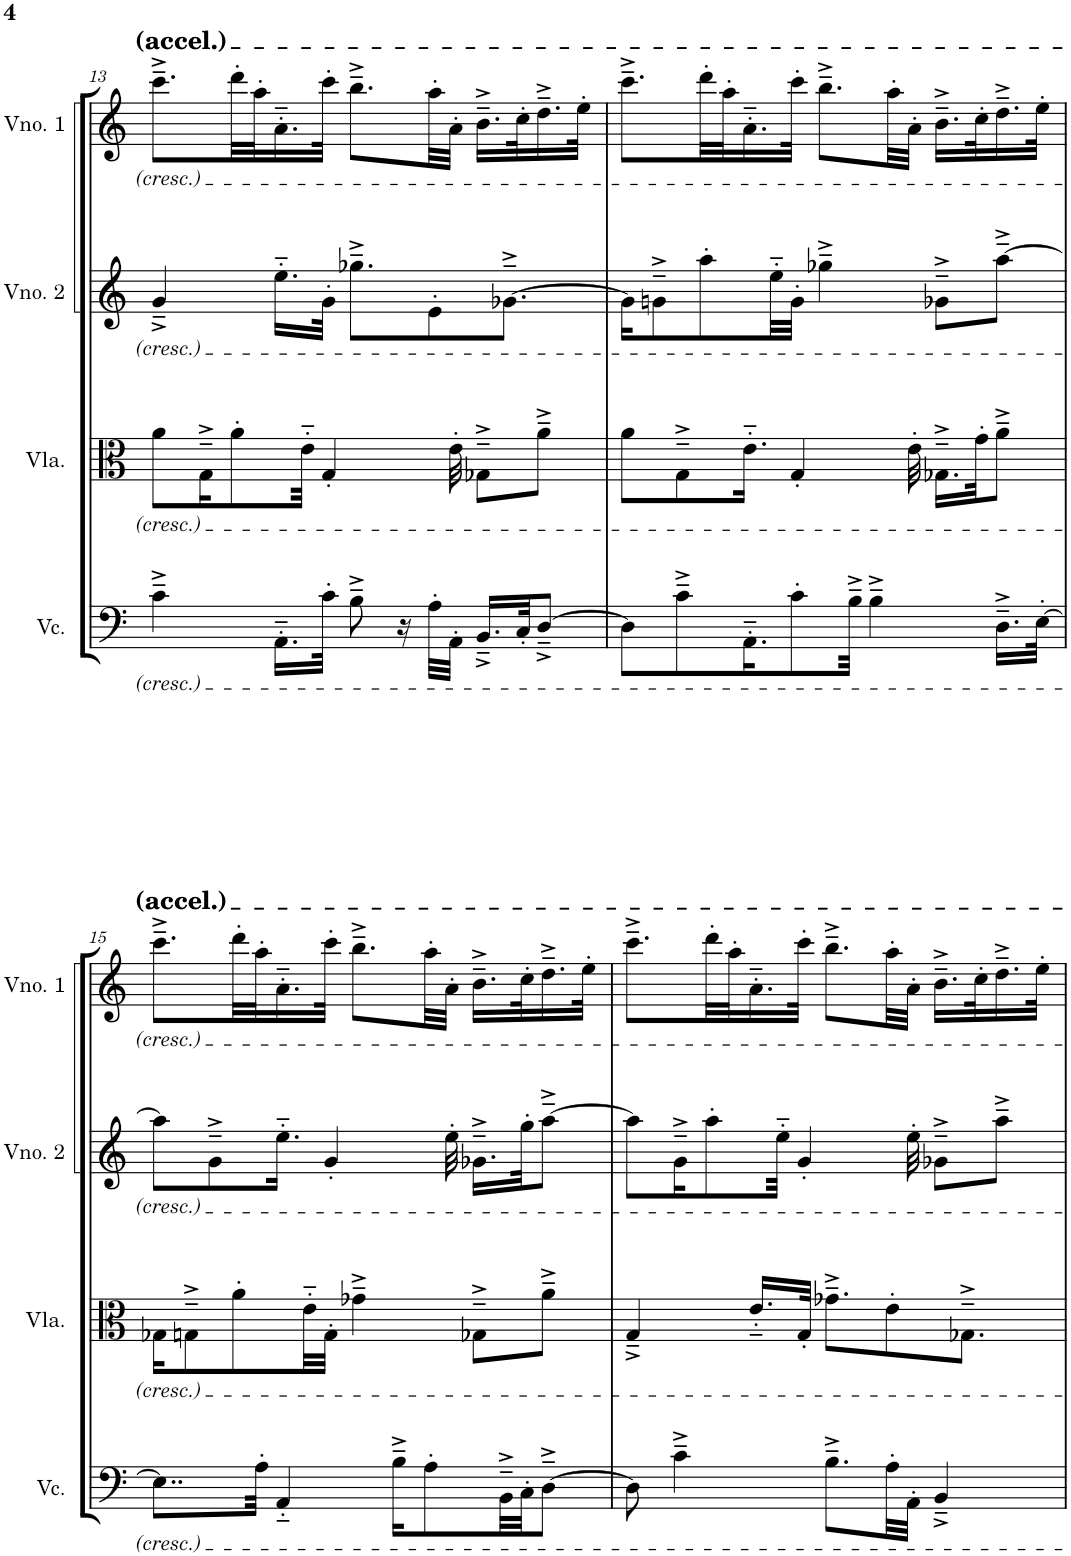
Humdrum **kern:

**kern	**kern	**kern	**kern
*part4	*part3	*part2	*part1
*staff4	*staff3	*staff2	*staff1
*I"Violoncelo	*I"Viola	*I"Violino 2	*I"Violino 1
*I'Vc.	*I'Vla.	*I'Vno. 2	*I'Vno. 1
!!LO:PB:g=z
*clefF4	*clefC3	*clefG2	*clefG2
*k[]	*k[]	*k[]	*k[]
*M7/8	*M7/8	*M7/8	*M7/8
=13	=13	=13	=13
4c~^\	8a\L	4g~^/	8.ccc~^\L
.	16G~^\K	.	.
.	8a'\	.	32ddd'\LL
.	.	.	32aa'\J
16.AA'~\LL	.	16.ee'~\LL	16.a'~\
.	32e'~\Jkk	.	.
32c'\JJk	4G'/	32g'\JJk	32ccc'\JJk
8B~^\	.	8.gg-X~^\L	8.bb~^\L
16r	.	.	.
32A'\LLL	.	8e'\	32aa'\LL
32AA'\JJJ	32e'\	.	32a'\JJJ
16.BB~^/LL	8G-X~^\L	.	16.b~^\LL
.	.	[8.g-X~^\J	.
32C'/JK	.	.	32cc'\K
[8D~^/J	8a~^\J	.	16.dd~^\
.	.	.	32ee'\JJk
=14	=14	=14	=14
8D\L]	8a\L	16g-\KL]	8.ccc~^\L
.	.	8gn~^\	.
8c~^\	8G~^\	.	.
.	.	8aa'\	32ddd'\LL
.	.	.	32aa'\J
16.AA'~\K	16.e'~\Jk	.	16.a'~\
.	.	32ee'~\LL	.
8c'\	4G'/	32g'\JJJ	32ccc'\JJk
.	.	4gg-X~^\	8.bb~^\L
32B~^\Jkk	.	.	.
4B~^\	.	.	.
.	.	.	32aa'\LL
.	32e'\	.	32a'\JJJ
.	16.G-X~^\LL	8g-X~^\L	16.b~^\LL
.	32g'\JK	.	32cc'\K
16.D~^\LL	8a~^\J	[8aa~^\J	16.dd~^\
[32E'\JJk	.	.	32ee'\JJk
!!LO:LB:g=z
=15	=15	=15	=15
8..E\L]	16G-X\KL	8aa\L]	8.ccc~^\L
.	8Gn~^\	.	.
.	.	8g~^\	.
.	8a'\	.	32ddd'\LL
32A'\Jkk	.	.	32aa'\J
4AA'~/	.	16.ee'~\Jk	16.a'~\
.	32e'~\LL	.	.
.	32G'\JJJ	4g'/	32ccc'\JJk
.	4g-X~^\	.	8.bb~^\L
16B~^\KL	.	.	.
8A'\	.	.	32aa'\LL
.	.	32ee'\	32a'\JJJ
.	8G-X~^\L	16.g-X~^\LL	16.b~^\LL
32BB~^\LL	.	.	.
32C'\JJ	.	32gg'\JK	32cc'\K
[8D~^\J	8a~^\J	[8aa~^\J	16.dd~^\
.	.	.	32ee'\JJk
=16	=16	=16	=16
8D\]	4G~^/	8aa\L]	8.ccc~^\L
4c~^\	.	16g~^\K	.
.	.	8aa'\	32ddd'\LL
.	.	.	32aa'\J
.	16.e'~/LL	.	16.a'~\
.	.	32ee'~\Jkk	.
.	32G'/JJk	4g'/	32ccc'\JJk
8.B~^\L	8.g-X~^\L	.	8.bb~^\L
32A'\LL	8e'\	.	32aa'\LL
32AA'\JJJ	.	32ee'\	32a'\JJJ
4BB~^/	.	8g-X~^\L	16.b~^\LL
.	8.G-X~^\J	.	.
.	.	.	32cc'\K
.	.	8aa~^\J	16.dd~^\
.	.	.	32ee'\JJk
=	=	=	=
*-	*-	*-	*-
